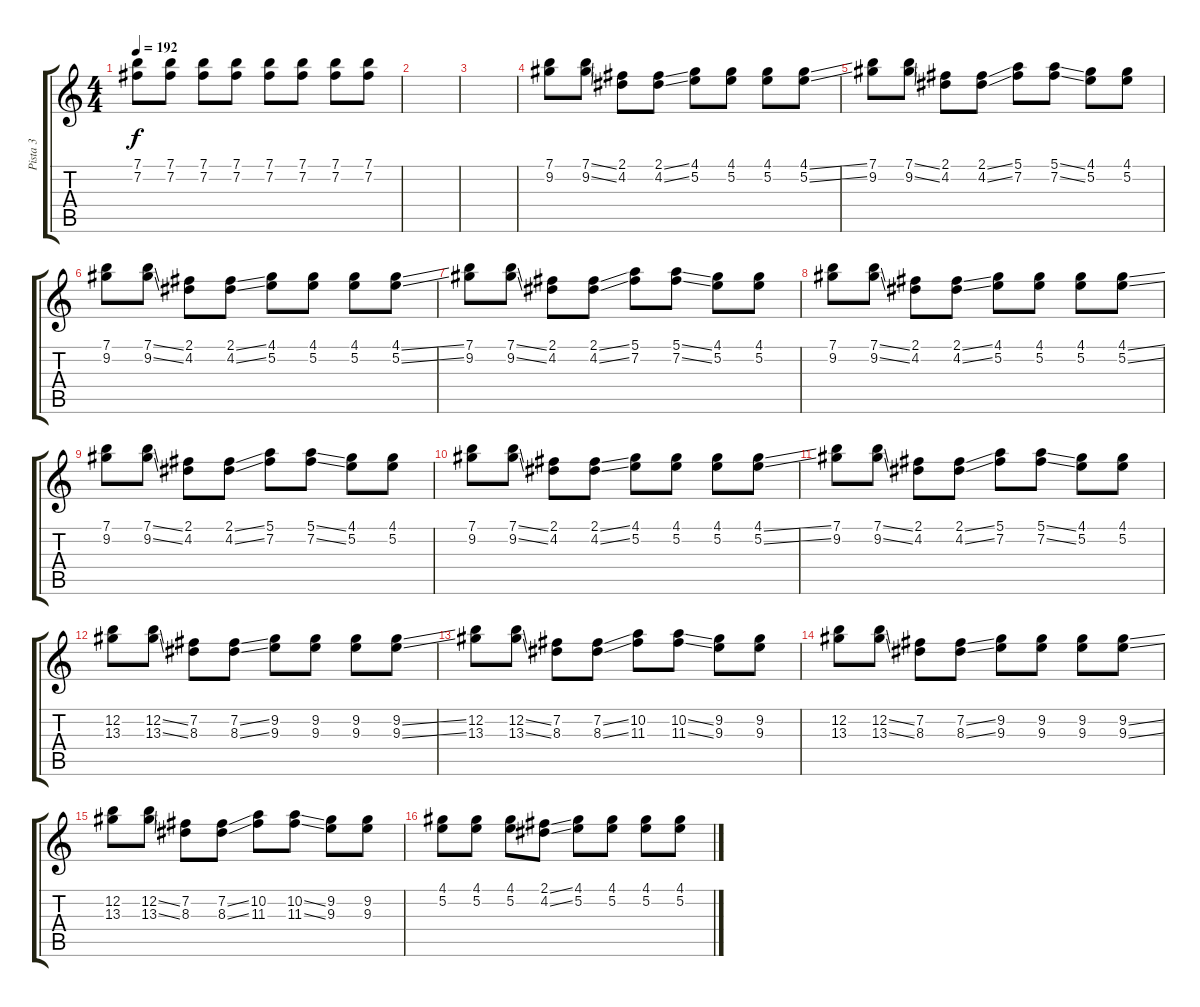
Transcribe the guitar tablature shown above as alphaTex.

\track ("Pista 3" "Pista 3") {instrument distortionguitar}
\staff {score tabs}
\tuning (E4 B3 G3 D3 A2 E2) {hide}
\ts (4 4)
\tempo 192
\clef g2
\ks c
(7.1 7.2).8{dy f} (7.1 7.2).8 (7.1 7.2).8 (7.1 7.2).8 (7.1 7.2).8 (7.1 7.2).8 (7.1 7.2).8 (7.1 7.2).8 |
|
|
(7.1 9.2).8 (7.1{ss} 9.2{ss}).8 (2.1 4.2).8 (2.1{ss} 4.2{ss}).8 (4.1 5.2).8 (4.1 5.2).8 (4.1 5.2).8 (4.1{ss} 5.2{ss}).8 |
(7.1 9.2).8 (7.1{ss} 9.2{ss}).8 (2.1 4.2).8 (2.1{ss} 4.2{ss}).8 (5.1 7.2).8 (5.1{ss} 7.2{ss}).8 (4.1 5.2).8 (4.1 5.2).8 |
(7.1 9.2).8 (7.1{ss} 9.2{ss}).8 (2.1 4.2).8 (2.1{ss} 4.2{ss}).8 (4.1 5.2).8 (4.1 5.2).8 (4.1 5.2).8 (4.1{ss} 5.2{ss}).8 |
(7.1 9.2).8 (7.1{ss} 9.2{ss}).8 (2.1 4.2).8 (2.1{ss} 4.2{ss}).8 (5.1 7.2).8 (5.1{ss} 7.2{ss}).8 (4.1 5.2).8 (4.1 5.2).8 |
(7.1 9.2).8 (7.1{ss} 9.2{ss}).8 (2.1 4.2).8 (2.1{ss} 4.2{ss}).8 (4.1 5.2).8 (4.1 5.2).8 (4.1 5.2).8 (4.1{ss} 5.2{ss}).8 |
(7.1 9.2).8 (7.1{ss} 9.2{ss}).8 (2.1 4.2).8 (2.1{ss} 4.2{ss}).8 (5.1 7.2).8 (5.1{ss} 7.2{ss}).8 (4.1 5.2).8 (4.1 5.2).8 |
(7.1 9.2).8 (7.1{ss} 9.2{ss}).8 (2.1 4.2).8 (2.1{ss} 4.2{ss}).8 (4.1 5.2).8 (4.1 5.2).8 (4.1 5.2).8 (4.1{ss} 5.2{ss}).8 |
(7.1 9.2).8 (7.1{ss} 9.2{ss}).8 (2.1 4.2).8 (2.1{ss} 4.2{ss}).8 (5.1 7.2).8 (5.1{ss} 7.2{ss}).8 (4.1 5.2).8 (4.1 5.2).8 |
(12.2 13.3).8 (12.2{ss} 13.3{ss}).8 (7.2 8.3).8 (7.2{ss} 8.3{ss}).8 (9.2 9.3).8 (9.2 9.3).8 (9.2 9.3).8 (9.2{ss} 9.3{ss}).8 |
(12.2 13.3).8 (12.2{ss} 13.3{ss}).8 (7.2 8.3).8 (7.2{ss} 8.3{ss}).8 (10.2 11.3).8 (10.2{ss} 11.3{ss}).8 (9.2 9.3).8 (9.2 9.3).8 |
(12.2 13.3).8 (12.2{ss} 13.3{ss}).8 (7.2 8.3).8 (7.2{ss} 8.3{ss}).8 (9.2 9.3).8 (9.2 9.3).8 (9.2 9.3).8 (9.2{ss} 9.3{ss}).8 |
(12.2 13.3).8 (12.2{ss} 13.3{ss}).8 (7.2 8.3).8 (7.2{ss} 8.3{ss}).8 (10.2 11.3).8 (10.2{ss} 11.3{ss}).8 (9.2 9.3).8 (9.2 9.3).8 |
(4.1 5.2).8 (4.1 5.2).8 (4.1 5.2).8 (2.1{ss} 4.2{ss}).8 (4.1 5.2).8 (4.1 5.2).8 (4.1 5.2).8 (4.1{ss} 5.2{ss}).8
